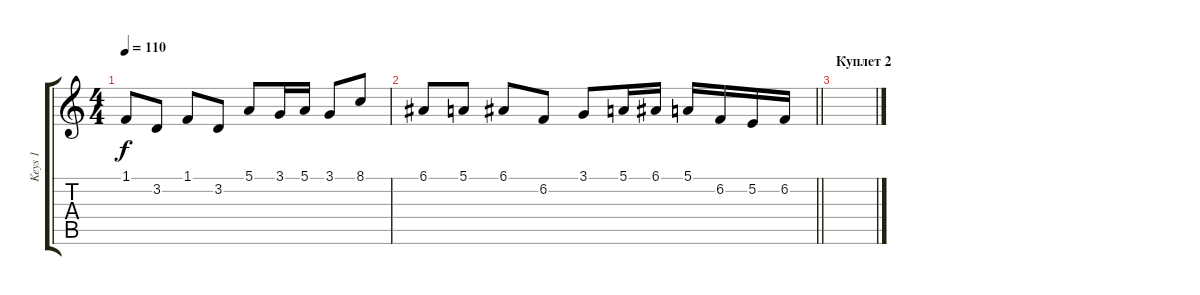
\track ("Keys 1" "Keys 1") {instrument pizzicatostrings}
\staff {score tabs}
\tuning (E4 B3 G3 D3 A2 E2) {hide}
\ts (4 4)
\tempo 110
\clef g2
\ks c
1.1.8{dy f} 3.2.8 1.1.8 3.2.8 5.1.8 3.1.16 5.1.16 3.1.8 8.1.8 |
\barLineRight lightlight
6.1.8 5.1.8 6.1.8 6.2.8 3.1.8 5.1.16 6.1.16 5.1.16 6.2.16 5.2.16 6.2.16 |
\section ("" "Куплет 2")
